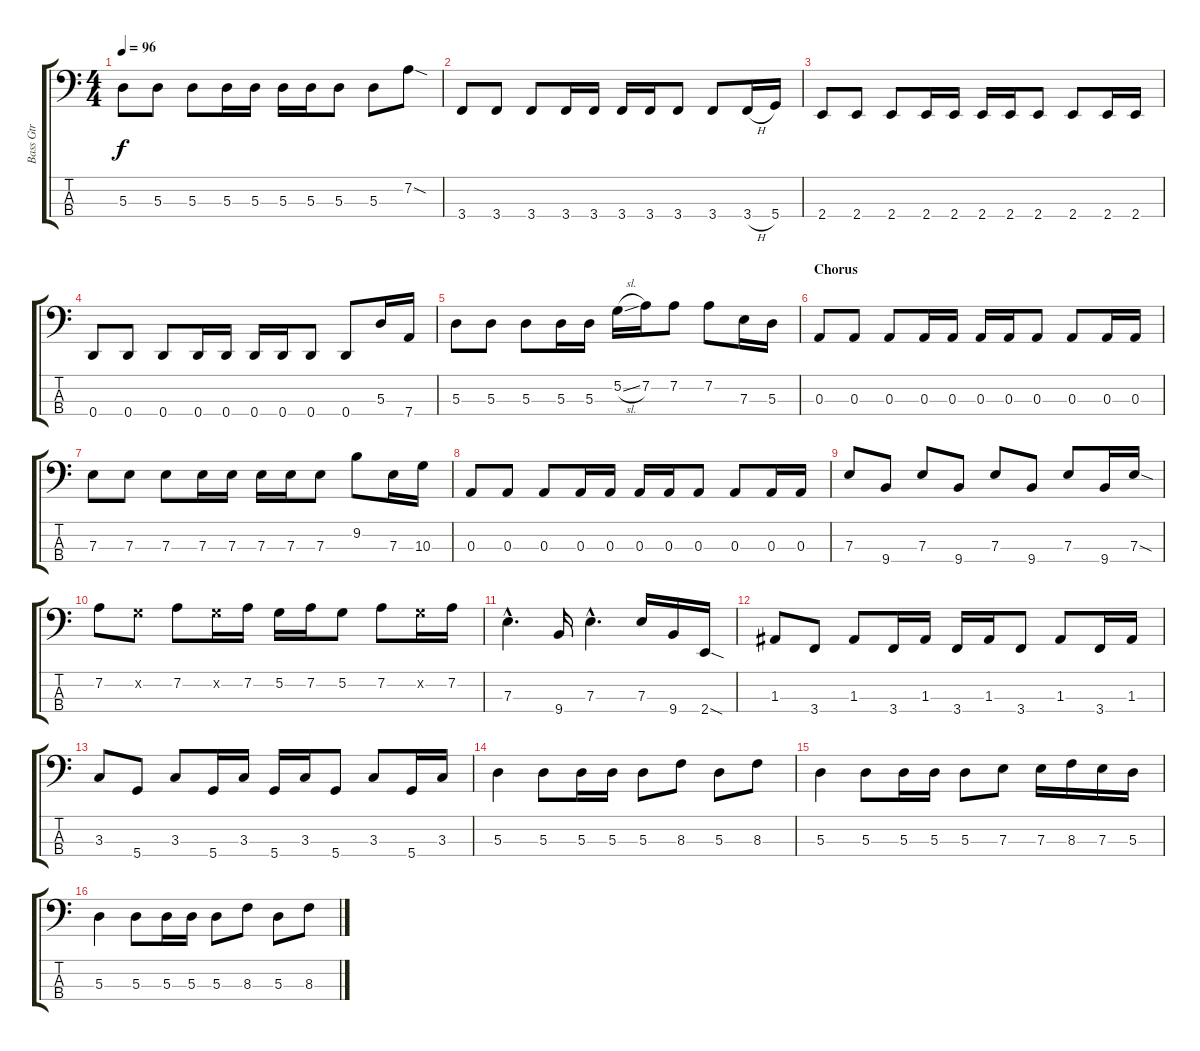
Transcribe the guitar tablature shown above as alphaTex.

\track ("Bass Gtr" "Bass Gtr") {instrument electricbassfinger}
\staff {score tabs}
\tuning (G2 D2 A1 D1) {hide}
\ts (4 4)
\tempo 96
\clef f4
\ks c
5.3.8{dy f} 5.3.8 5.3.8 5.3.16 5.3.16 5.3.16 5.3.16 5.3.8 5.3.8 7.2{sod}.8 |
3.4.8 3.4.8 3.4.8 3.4.16 3.4.16 3.4.16 3.4.16 3.4.8 3.4.8 3.4{h}.16 5.4.16 |
2.4.8 2.4.8 2.4.8 2.4.16 2.4.16 2.4.16 2.4.16 2.4.8 2.4.8 2.4.16 2.4.16 |
0.4.8 0.4.8 0.4.8 0.4.16 0.4.16 0.4.16 0.4.16 0.4.8 0.4.8 5.3.16 7.4.16 |
5.3.8 5.3.8 5.3.8 5.3.16 5.3.16 5.2{sl}.16 7.2.16 7.2.8 7.2.8 7.3.16 5.3.16 |
\section ("" "Chorus")
0.3.8 0.3.8 0.3.8 0.3.16 0.3.16 0.3.16 0.3.16 0.3.8 0.3.8 0.3.16 0.3.16 |
7.3.8 7.3.8 7.3.8 7.3.16 7.3.16 7.3.16 7.3.16 7.3.8 9.2.8 7.3.16 10.3.16 |
0.3.8 0.3.8 0.3.8 0.3.16 0.3.16 0.3.16 0.3.16 0.3.8 0.3.8 0.3.16 0.3.16 |
7.3.8 9.4.8 7.3.8 9.4.8 7.3.8 9.4.8 7.3.8 9.4.16 7.3{sod}.16 |
7.2.8 5.2{x}.8 7.2.8 5.2{x}.16 7.2.16 5.2.16 7.2.16 5.2.8 7.2.8 5.2{x}.16 7.2.16 |
7.3{hac}.4{d} 9.4.16 7.3{hac}.4{d} 7.3.16 9.4.16 2.4{sod}.16 |
1.3.8 3.4.8 1.3.8 3.4.16 1.3.16 3.4.16 1.3.16 3.4.8 1.3.8 3.4.16 1.3.16 |
3.3.8 5.4.8 3.3.8 5.4.16 3.3.16 5.4.16 3.3.16 5.4.8 3.3.8 5.4.16 3.3.16 |
5.3.4 5.3.8 5.3.16 5.3.16 5.3.8 8.3.8 5.3.8 8.3.8 |
5.3.4 5.3.8 5.3.16 5.3.16 5.3.8 7.3.8 7.3.16 8.3.16 7.3.16 5.3.16 |
5.3.4 5.3.8 5.3.16 5.3.16 5.3.8 8.3.8 5.3.8 8.3.8
